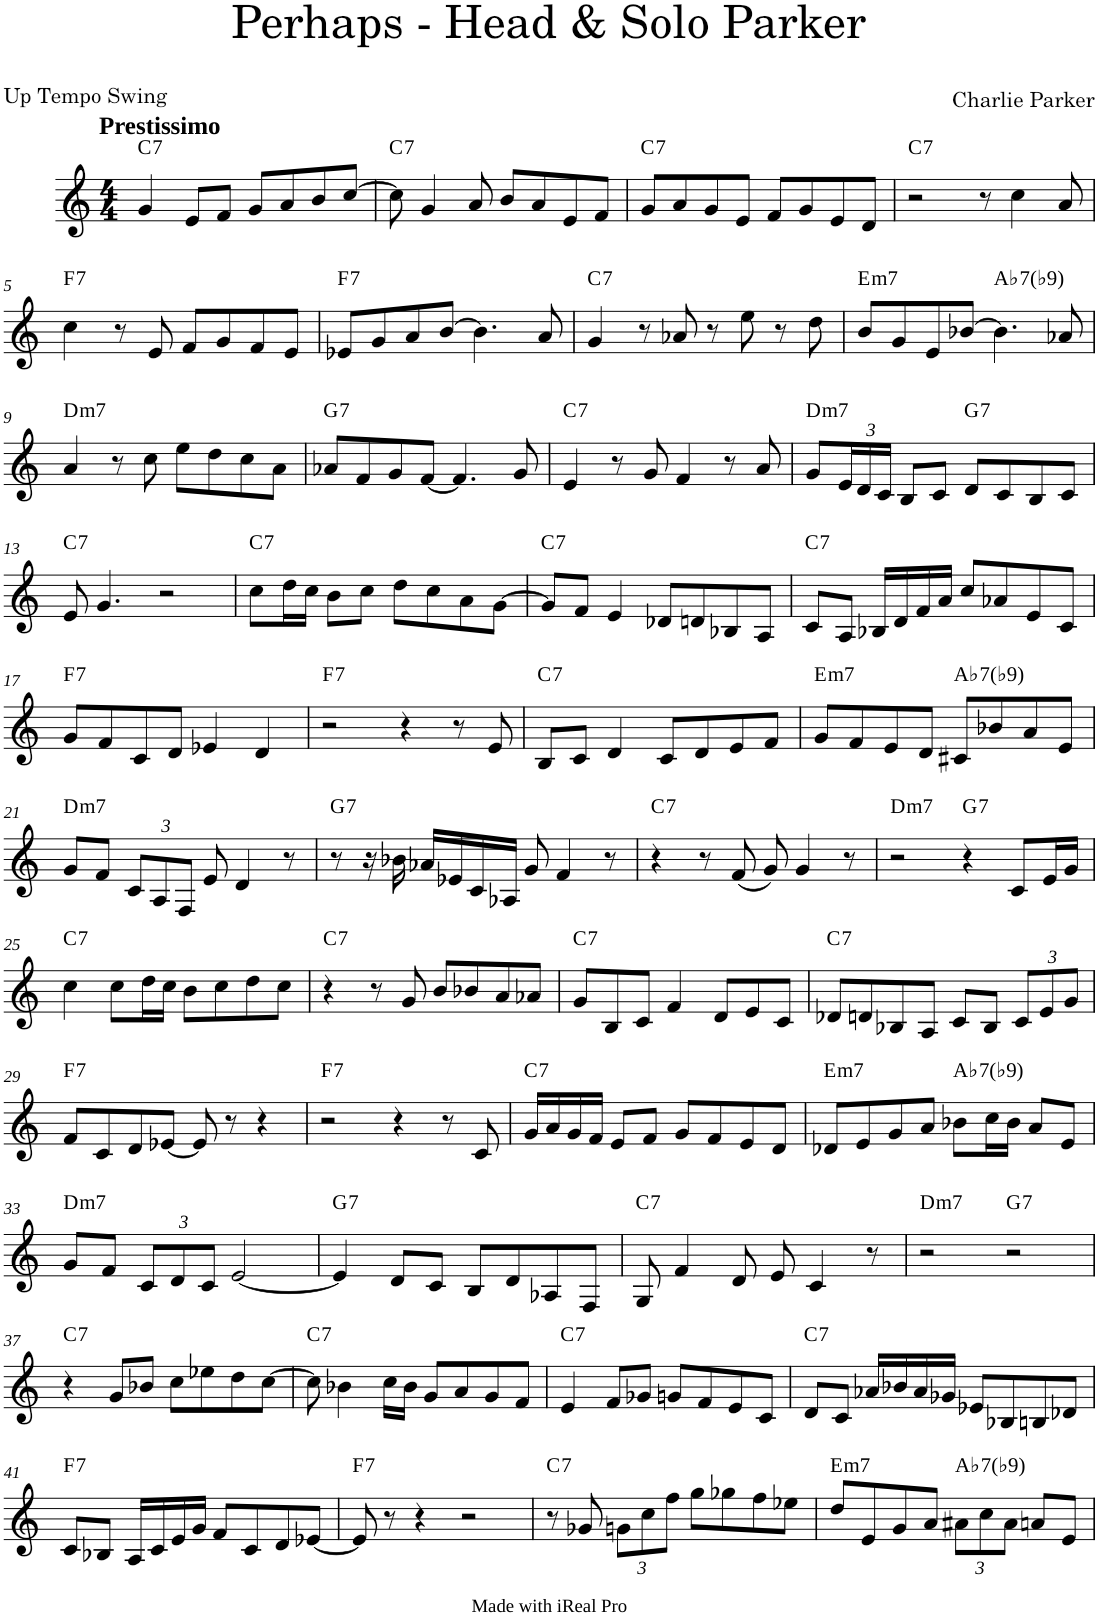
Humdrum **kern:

**kern	**harte
*part1	*part1
*staff1	*
*I"Lead sheet	*
*clefG2	*
*k[]	*
*M4/4	*
=1	=1
!LO:TX:a:B:t=Prestissimo	!LO:H:kt=7
4g/	C:7
8e/L	.
8f/J	.
8g/L	.
8a/	.
8b/	.
[8cc/J	.
=2	=2
!	!LO:H:kt=7
8cc\]	C:7
4g/	.
8a/	.
8b/L	.
8a/	.
8e/	.
8f/J	.
=3	=3
!	!LO:H:kt=7
8g/L	C:7
8a/	.
8g/	.
8e/J	.
8f/L	.
8g/	.
8e/	.
8d/J	.
=4	=4
!	!LO:H:kt=7
2r	C:7
8r	.
4cc\	.
8a/	.
!!LO:LB:g=z
=5	=5
!	!LO:H:kt=7
4cc\	F:7
8r	.
8e/	.
8f/L	.
8g/	.
8f/	.
8e/J	.
=6	=6
!	!LO:H:kt=7
8e-X/L	F:7
8g/	.
8a/	.
[8b/J	.
4.b\]	.
8a/	.
=7	=7
!	!LO:H:kt=7
4g/	C:7
8r	.
8a-X/	.
8r	.
8ee\	.
8r	.
8dd\	.
=8	=8
!	!LO:H:kt=m7
8b/L	E:min7
8g/	.
8e/	.
[8b-X/J	.
!	!LO:H:kt=7
4.b-\]	Ab:7(b9)
8a-X/	.
!!LO:LB:g=z
=9	=9
!	!LO:H:kt=m7
4a/	D:min7
8r	.
8cc\	.
8ee\L	.
8dd\	.
8cc\	.
8a\J	.
=10	=10
!	!LO:H:kt=7
8a-X/L	G:7
8f/	.
8g/	.
[8f/J	.
4.f/]	.
8g/	.
=11	=11
!	!LO:H:kt=7
4e/	C:7
8r	.
8g/	.
4f/	.
8r	.
8a/	.
=12	=12
!	!LO:H:kt=m7
8g/L	D:min7
*Xbrackettup	*
24e/L	.
24d/	.
24c/JJ	.
8B/L	.
8c/J	.
!	!LO:H:kt=7
8d/L	G:7
8c/	.
8B/	.
8c/J	.
!!LO:LB:g=z
=13	=13
!	!LO:H:kt=7
8e/	C:7
4.g/	.
2r	.
=14	=14
!	!LO:H:kt=7
8cc\L	C:7
16dd\L	.
16cc\JJ	.
8b\L	.
8cc\J	.
8dd\L	.
8cc\	.
8a\	.
[8g\J	.
=15	=15
!	!LO:H:kt=7
8g/L]	C:7
8f/J	.
4e/	.
8d-X/L	.
8dn/	.
8B-X/	.
8A/J	.
=16	=16
!	!LO:H:kt=7
8c/L	C:7
8A/J	.
16B-X/LL	.
16d/	.
16f/	.
16a/JJ	.
8cc/L	.
8a-X/	.
8e/	.
8c/J	.
!!LO:LB:g=z
=17	=17
!	!LO:H:kt=7
8g/L	F:7
8f/	.
8c/	.
8d/J	.
4e-X/	.
4d/	.
=18	=18
!	!LO:H:kt=7
2r	F:7
4r	.
8r	.
8e/	.
=19	=19
!	!LO:H:kt=7
8B/L	C:7
8c/J	.
4d/	.
8c/L	.
8d/	.
8e/	.
8f/J	.
=20	=20
!	!LO:H:kt=m7
8g/L	E:min7
8f/	.
8e/	.
8d/J	.
!	!LO:H:kt=7
8c#X/L	Ab:7(b9)
8b-X/	.
8a/	.
8e/J	.
!!LO:LB:g=z
=21	=21
!	!LO:H:kt=m7
8g/L	D:min7
8f/J	.
12c/L	.
12A/	.
12F/J	.
8e/	.
4d/	.
8r	.
=22	=22
!	!LO:H:kt=7
8r	G:7
16r	.
16b-X\	.
16a-X/LL	.
16e-X/	.
16c/	.
16A-X/JJ	.
8g/	.
4f/	.
8r	.
=23	=23
!	!LO:H:kt=7
4r	C:7
8r	.
(8f/	.
8g/)	.
4g/	.
8r	.
=24	=24
!	!LO:H:kt=m7
2r	D:min7
!	!LO:H:kt=7
4r	G:7
8c/L	.
16e/L	.
16g/JJ	.
!!LO:LB:g=z
=25	=25
!	!LO:H:kt=7
4cc\	C:7
8cc\L	.
16dd\L	.
16cc\JJ	.
8b\L	.
8cc\	.
8dd\	.
8cc\J	.
=26	=26
!	!LO:H:kt=7
4r	C:7
8r	.
8g/	.
8b/L	.
8b-X/	.
8a/	.
8a-X/J	.
=27	=27
!	!LO:H:kt=7
8g/L	C:7
8B/	.
8c/J	.
4f/	.
8d/L	.
8e/	.
8c/J	.
=28	=28
!	!LO:H:kt=7
8d-X/L	C:7
8dn/	.
8B-X/	.
8A/J	.
8c/L	.
8B-/J	.
12c/L	.
12e/	.
12g/J	.
!!LO:LB:g=z
=29	=29
!	!LO:H:kt=7
8f/L	F:7
8c/	.
8d/	.
[8e-X/J	.
8e-/]	.
8r	.
4r	.
=30	=30
!	!LO:H:kt=7
2r	F:7
4r	.
8r	.
8c/	.
=31	=31
!	!LO:H:kt=7
16g/LL	C:7
16a/	.
16g/	.
16f/JJ	.
8e/L	.
8f/J	.
8g/L	.
8f/	.
8e/	.
8d/J	.
=32	=32
!	!LO:H:kt=m7
8d-X/L	E:min7
8e/	.
8g/	.
8a/J	.
!	!LO:H:kt=7
8b-X\L	Ab:7(b9)
16cc\L	.
16b-\JJ	.
8a/L	.
8e/J	.
!!LO:LB:g=z
=33	=33
!	!LO:H:kt=m7
8g/L	D:min7
8f/J	.
12c/L	.
12d/	.
12c/J	.
[2e/	.
=34	=34
!	!LO:H:kt=7
4e/]	G:7
8d/L	.
8c/J	.
8B/L	.
8d/	.
8A-X/	.
8F/J	.
=35	=35
!	!LO:H:kt=7
8G/	C:7
4f/	.
8d/	.
8e/	.
4c/	.
8r	.
=36	=36
!	!LO:H:kt=m7
2r	D:min7
!	!LO:H:kt=7
2r	G:7
!!LO:LB:g=z
=37	=37
!	!LO:H:kt=7
4r	C:7
8g/L	.
8b-X/J	.
8cc\L	.
8ee-X\	.
8dd\	.
[8cc\J	.
=38	=38
!	!LO:H:kt=7
8cc\]	C:7
4b-X\	.
16cc\LL	.
16b-\JJ	.
8g/L	.
8a/	.
8g/	.
8f/J	.
=39	=39
!	!LO:H:kt=7
4e/	C:7
8f/L	.
8g-X/J	.
8gn/L	.
8f/	.
8e/	.
8c/J	.
=40	=40
!	!LO:H:kt=7
8d/L	C:7
8c/J	.
16a-X/LL	.
16b-X/	.
16a-/	.
16g-X/JJ	.
8e-X/L	.
8B-X/	.
8Bn/	.
8d-X/J	.
!!LO:LB:g=z
=41	=41
!	!LO:H:kt=7
8c/L	F:7
8B-X/J	.
16A/LL	.
16c/	.
16e/	.
16g/JJ	.
8f/L	.
8c/	.
8d/	.
[8e-X/J	.
=42	=42
!	!LO:H:kt=7
8e-/]	F:7
8r	.
4r	.
2r	.
=43	=43
!	!LO:H:kt=7
8r	C:7
8g-X/	.
12gn\L	.
12cc\	.
12ff\J	.
8gg\L	.
8gg-X\	.
8ff\	.
8ee-X\J	.
=44	=44
!	!LO:H:kt=m7
8dd/L	E:min7
8e/	.
8g/	.
8a/J	.
!	!LO:H:kt=7
12a#X\L	Ab:7(b9)
12cc\	.
12a#\J	.
8an/L	.
8e/J	.
=	=
*-	*-
